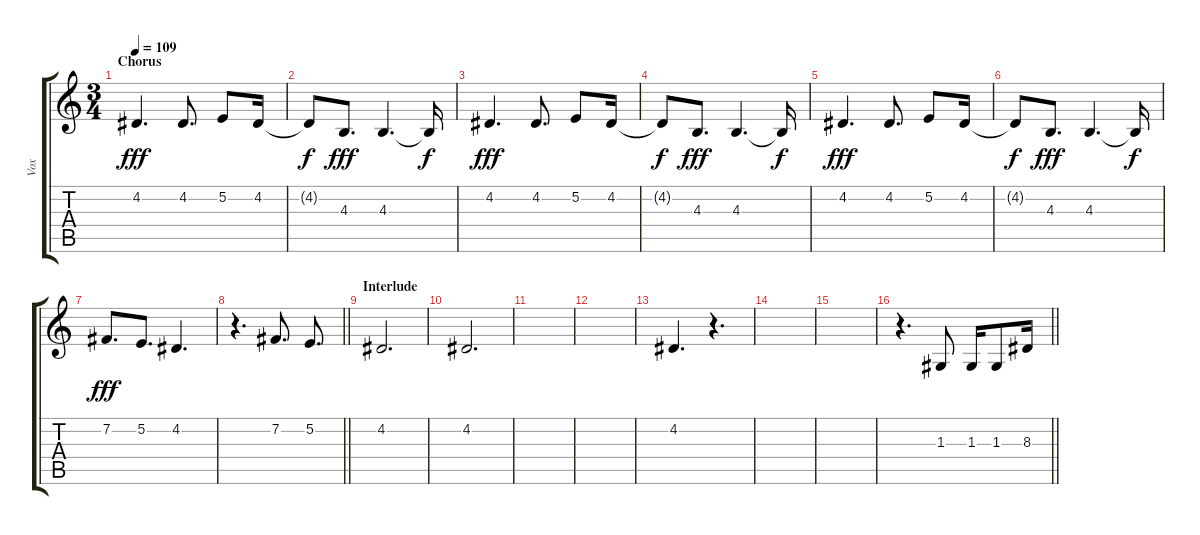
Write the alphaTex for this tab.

\track ("Vox" "Vox") {instrument clarinet}
\staff {score tabs}
\tuning (E4 B3 G3 D3 A2 E2) {hide}
\ts (3 4)
\section ("" "Chorus")
\tempo 109
\clef g2
\ks c
4.2.4{d dy fff} 4.2.8{d} 5.2.8 4.2.16 |
4.2{t}.8{dy f} 4.3.8{d dy fff} 4.3.4{d} 4.3{t}.16{dy f} |
4.2.4{d dy fff} 4.2.8{d} 5.2.8 4.2.16 |
4.2{t}.8{dy f} 4.3.8{d dy fff} 4.3.4{d} 4.3{t}.16{dy f} |
4.2.4{d dy fff} 4.2.8{d} 5.2.8 4.2.16 |
4.2{t}.8{dy f} 4.3.8{d dy fff} 4.3.4{d} 4.3{t}.16{dy f} |
7.2.8{d dy fff} 5.2.8{d} 4.2.4{d} |
\barLineRight lightlight
r.4{d} 7.2.8{d} 5.2.8{d} |
\section ("" "Interlude")
4.2.2{d} |
4.2.2{d} |
|
|
4.2.4{d} r.4{d} |
|
|
\barLineRight lightlight
r.4{d} 1.3.8 1.3.16 1.3.8 8.3.16
